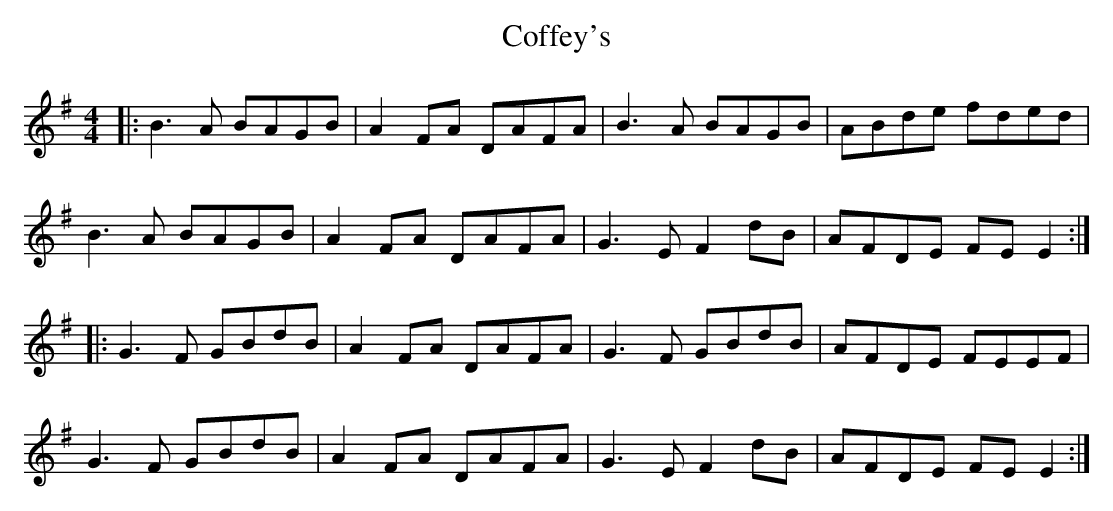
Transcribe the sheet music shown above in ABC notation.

X:1
T: Coffey's
M: 4/4
L: 1/8
K: Emin
|:B3 A BAGB|A2 FA DAFA|B3 A BAGB|ABde fded|
B3 A BAGB|A2 FA DAFA|G3 E F2 dB|AFDE FEE2:|
|:G3 F GBdB|A2 FA DAFA|G3 F GBdB|AFDE FEEF|
G3 F GBdB|A2 FA DAFA|G3 E F2 dB|AFDE FEE2:|
